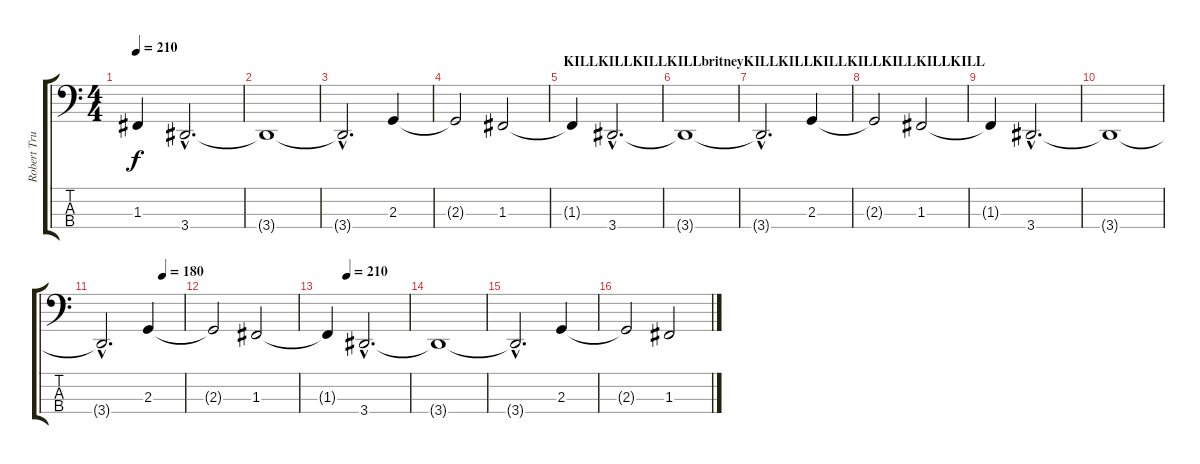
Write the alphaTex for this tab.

\track ("Robert Trujillo" "Robert Tru") {instrument slapbass2}
\staff {score tabs}
\tuning (Eb2 Bb1 F1 C1) {hide}
\ts (4 4)
\tempo 210
\clef f4
\ks c
1.3{t}.4{dy f} 3.4{hac}.2{d} |
3.4{t}.1 |
3.4{hac t}.2{d} 2.3.4 |
2.3{t}.2 1.3.2 |
\section ("" "KILLKILLKILLKILLbritneyKILLKILLKILLKILLKILLKILLKILL")
1.3{t}.4 3.4{hac}.2{d} |
3.4{t}.1 |
3.4{hac t}.2{d} 2.3.4 |
2.3{t}.2 1.3.2 |
1.3{t}.4 3.4{hac}.2{d} |
3.4{t}.1 |
\tempo (180 0.75)
3.4{hac t}.2{d} 2.3.4 |
2.3{t}.2 1.3.2 |
\tempo (210 0.25)
1.3{t}.4 3.4{hac}.2{d} |
3.4{t}.1 |
3.4{hac t}.2{d} 2.3.4 |
2.3{t}.2 1.3.2
